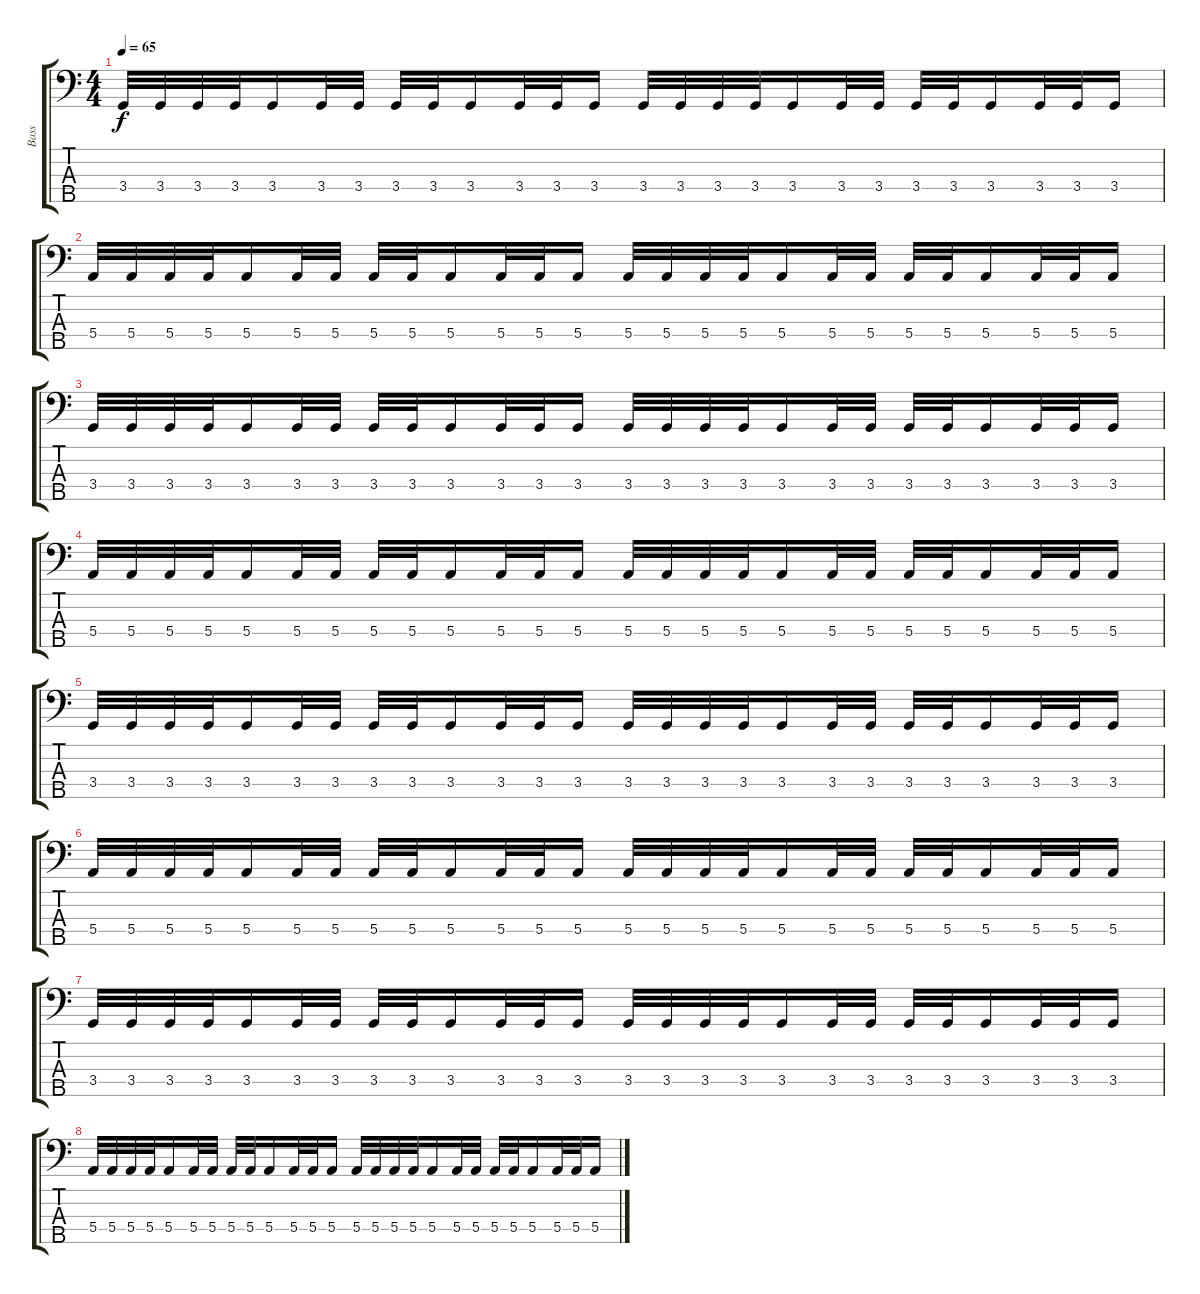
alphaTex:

\track ("Bass" "Bass") {instrument electricbassfinger}
\staff {score tabs}
\tuning (G2 D2 A1 E1 B0) {hide}
\ts (4 4)
\tempo 65
\clef f4
\ks c
3.4.32{dy f} 3.4.32 3.4.32 3.4.32 3.4.16 3.4.32 3.4.32 3.4.32 3.4.32 3.4.16 3.4.32 3.4.32 3.4.16 3.4.32 3.4.32 3.4.32 3.4.32 3.4.16 3.4.32 3.4.32 3.4.32 3.4.32 3.4.16 3.4.32 3.4.32 3.4.16 |
5.4.32 5.4.32 5.4.32 5.4.32 5.4.16 5.4.32 5.4.32 5.4.32 5.4.32 5.4.16 5.4.32 5.4.32 5.4.16 5.4.32 5.4.32 5.4.32 5.4.32 5.4.16 5.4.32 5.4.32 5.4.32 5.4.32 5.4.16 5.4.32 5.4.32 5.4.16 |
3.4.32 3.4.32 3.4.32 3.4.32 3.4.16 3.4.32 3.4.32 3.4.32 3.4.32 3.4.16 3.4.32 3.4.32 3.4.16 3.4.32 3.4.32 3.4.32 3.4.32 3.4.16 3.4.32 3.4.32 3.4.32 3.4.32 3.4.16 3.4.32 3.4.32 3.4.16 |
5.4.32 5.4.32 5.4.32 5.4.32 5.4.16 5.4.32 5.4.32 5.4.32 5.4.32 5.4.16 5.4.32 5.4.32 5.4.16 5.4.32 5.4.32 5.4.32 5.4.32 5.4.16 5.4.32 5.4.32 5.4.32 5.4.32 5.4.16 5.4.32 5.4.32 5.4.16 |
3.4.32 3.4.32 3.4.32 3.4.32 3.4.16 3.4.32 3.4.32 3.4.32 3.4.32 3.4.16 3.4.32 3.4.32 3.4.16 3.4.32 3.4.32 3.4.32 3.4.32 3.4.16 3.4.32 3.4.32 3.4.32 3.4.32 3.4.16 3.4.32 3.4.32 3.4.16 |
5.4.32 5.4.32 5.4.32 5.4.32 5.4.16 5.4.32 5.4.32 5.4.32 5.4.32 5.4.16 5.4.32 5.4.32 5.4.16 5.4.32 5.4.32 5.4.32 5.4.32 5.4.16 5.4.32 5.4.32 5.4.32 5.4.32 5.4.16 5.4.32 5.4.32 5.4.16 |
3.4.32 3.4.32 3.4.32 3.4.32 3.4.16 3.4.32 3.4.32 3.4.32 3.4.32 3.4.16 3.4.32 3.4.32 3.4.16 3.4.32 3.4.32 3.4.32 3.4.32 3.4.16 3.4.32 3.4.32 3.4.32 3.4.32 3.4.16 3.4.32 3.4.32 3.4.16 |
5.4.32 5.4.32 5.4.32 5.4.32 5.4.16 5.4.32 5.4.32 5.4.32 5.4.32 5.4.16 5.4.32 5.4.32 5.4.16 5.4.32 5.4.32 5.4.32 5.4.32 5.4.16 5.4.32 5.4.32 5.4.32 5.4.32 5.4.16 5.4.32 5.4.32 5.4.16
